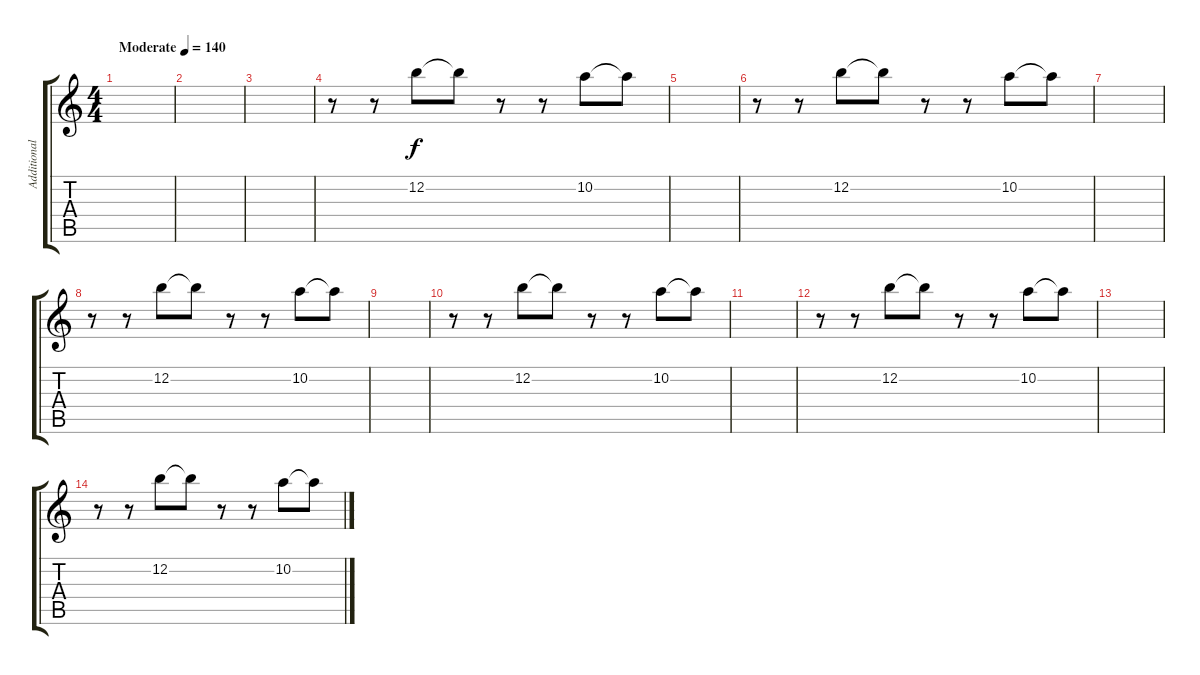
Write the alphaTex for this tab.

\track ("Additional guitar" "Additional") {instrument electricguitarclean}
\staff {score tabs}
\tuning (E4 B3 G3 D3 A2 E2) {hide}
\ts (4 4)
\tempo (140 "Moderate")
\clef g2
\ks c
|
|
|
r.8 r.8 12.2.8 12.2{t}.8 r.8 r.8 10.2.8 10.2{t}.8 |
|
r.8 r.8 12.2.8 12.2{t}.8 r.8 r.8 10.2.8 10.2{t}.8 |
|
r.8 r.8 12.2.8 12.2{t}.8 r.8 r.8 10.2.8 10.2{t}.8 |
|
r.8 r.8 12.2.8 12.2{t}.8 r.8 r.8 10.2.8 10.2{t}.8 |
|
r.8 r.8 12.2.8 12.2{t}.8 r.8 r.8 10.2.8 10.2{t}.8 |
|
r.8 r.8 12.2.8 12.2{t}.8 r.8 r.8 10.2.8 10.2{t}.8
